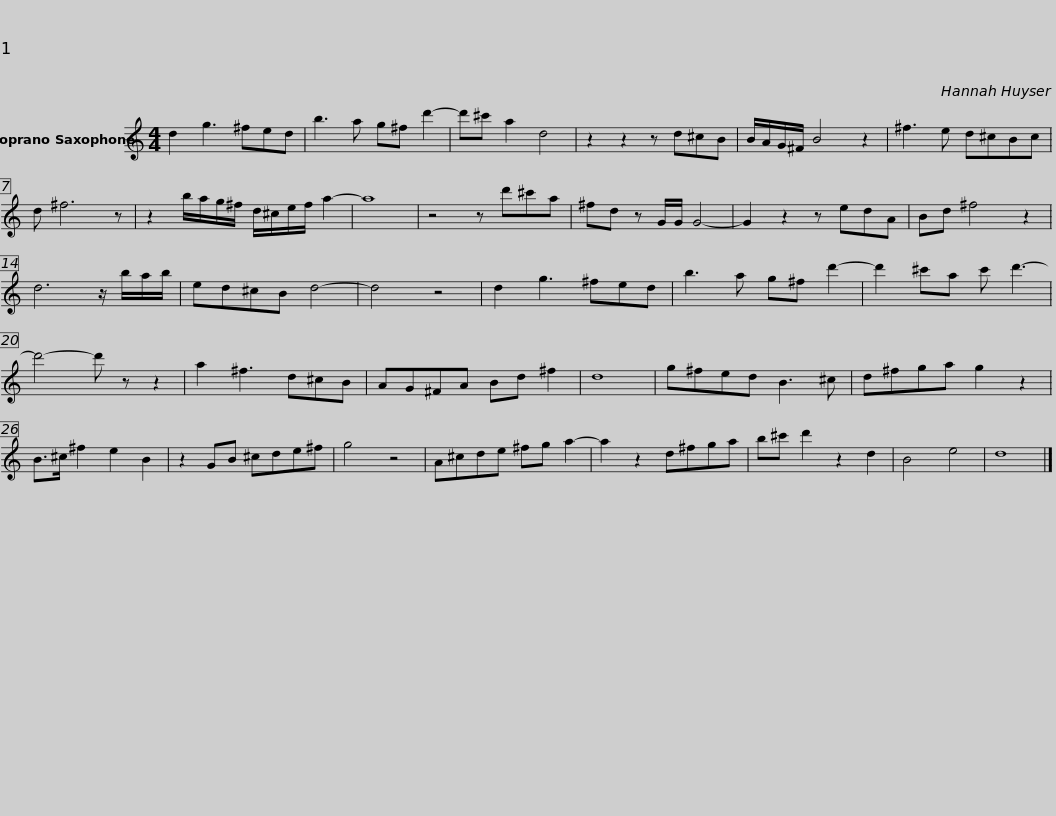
X:1
L:1/8
M:4/4
I:linebreak $
K:none
V:1 treble transpose=-2
V:1
[K:C] d2 g3 ^fed | b3 a g^f d'2- | d'^c' a2 d4 | z2 z2 z d^cB | B/A/G/^F/ B4 z2 |$ %5
 ^f3 e d^cBc | d ^f6 z | z2 b/a/g/^f/ d/^c/e/f/ a2- | a8 | z4 z d'^c'a | %10
 ^fd z G/G/ G4- |$ G2 z2 z edA | Bd ^f4 z2 | d6 z/ b/a/b/ | ed^cB d4- | %15
 d4 z4 | d2 g3 ^fed | b3 a g^f d'2- |$ d'2 ^c'a c' d'3- | d'4- d' z z2 | %20
 a2 ^f3 d^cB | AG^FA Bd ^f2 | d8 | g^fed B3 ^c |$ d^fga g2 z2 | %25
 B>^c ^f2 e2 B2 | z2 GB ^cde^f | g4 z4 | A^cde ^fg a2- | a2 z2 d^fga |$ %30
 b^c' d'2 z2 d2 | B4 e4 | d8 |] %33
